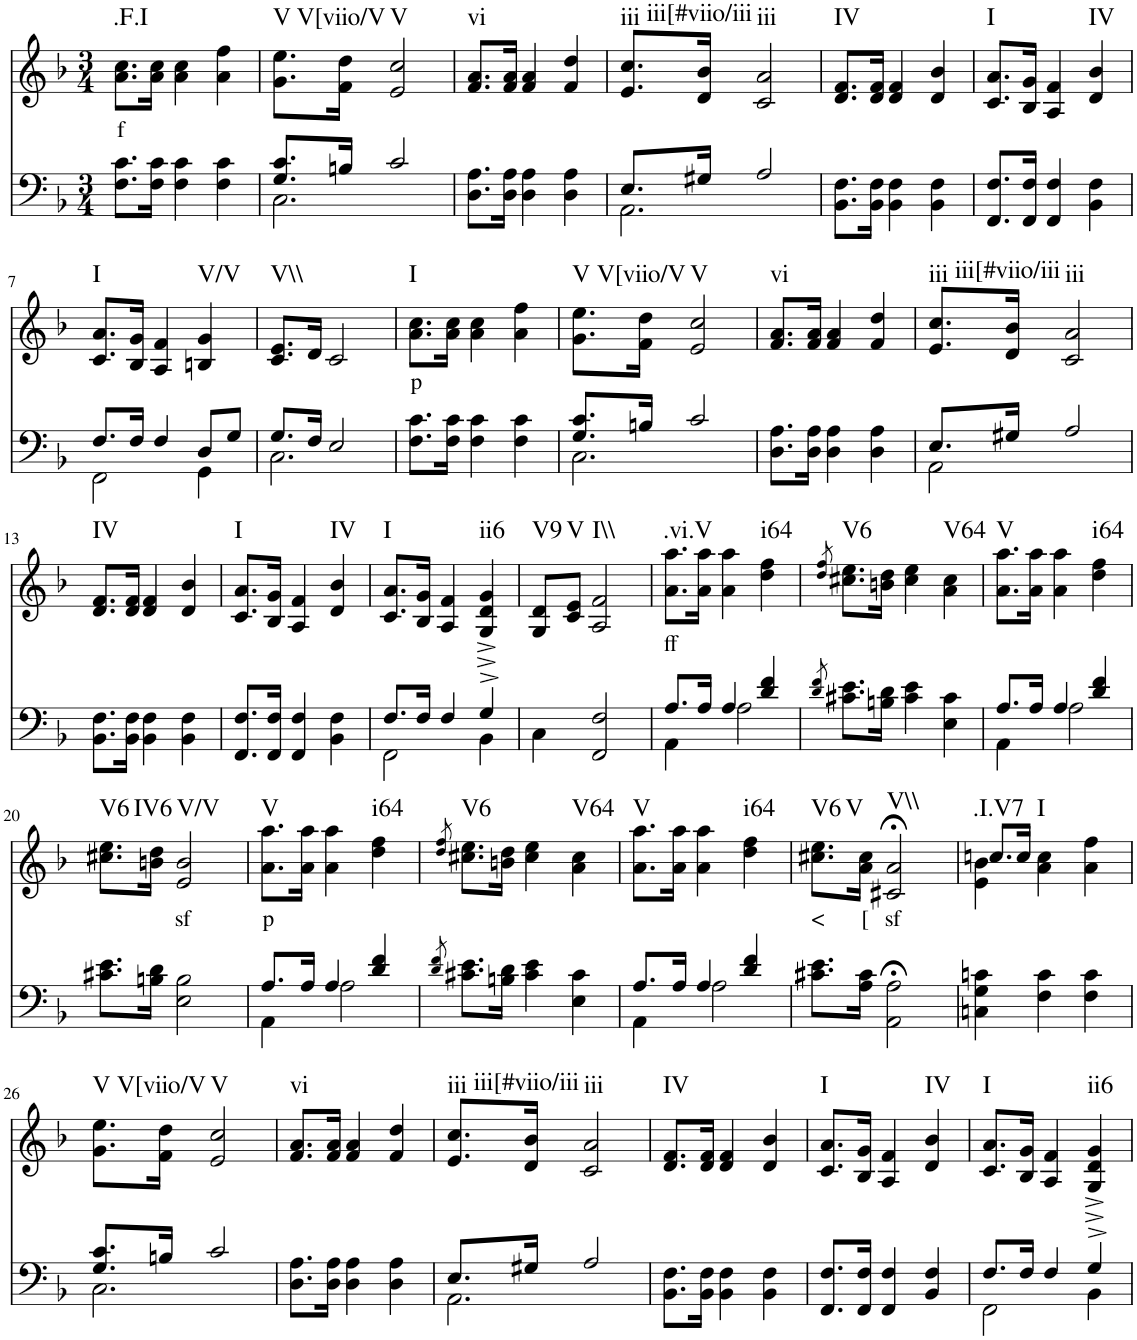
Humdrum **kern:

**kern	**kern	**text	**harte
*part2	*part1	*part1	*part1
*staff2	*staff1	*staff1	*
*I"Piano	*I"Piano	*	*
*I'Pno	*I'Pno	*	*
*clefF4	*clefG2	*	*
*k[b-]	*k[b-]	*	*
*F:	*F:	*	*
*M3/4	*M3/4	*	*
=1	=1	=1	=1
!	!	!LO:LY:b	!LO:H:kt=.F.I
8.F\ 8.c\L	8.a\ 8.cc\L	f	N
16F\ 16c\Jk	16a\ 16cc\Jk	.	.
4F\ 4c\	4a\ 4cc\	.	.
4F\ 4c\	4a\ 4ff\	.	.
=2	=2	=2	=2
*^	*	*	*
!	!	!	!	!LO:H:n=1:kt=V
!	!	!	!	!LO:H:n=2:kt=V[viio/V
8.G/ 8.c/L	2.C\	8.g\ 8.ee\L	.	N N
16Bn/Jk	.	16f\ 16dd\Jk	.	.
!	!	!	!	!LO:H:kt=V
2c/	.	2e/ 2cc/	.	N
*v	*v	*	*	*
=3	=3	=3	=3
!	!	!	!LO:H:kt=vi
8.D\ 8.A\L	8.f/ 8.a/L	.	N
16D\ 16A\Jk	16f/ 16a/Jk	.	.
4D\ 4A\	4f/ 4a/	.	.
4D\ 4A\	4f/ 4dd/	.	.
=4	=4	=4	=4
*^	*	*	*
!	!	!	!	!LO:H:n=1:kt=iii
!	!	!	!	!LO:H:n=2:kt=iii[#viio/iii
8.E/L	2.AA\	8.e/ 8.cc/L	.	N N
16G#X/Jk	.	16d/ 16b-/Jk	.	.
!	!	!	!	!LO:H:kt=iii
2A/	.	2c/ 2a/	.	N
*v	*v	*	*	*
=5	=5	=5	=5
!	!	!	!LO:H:kt=IV
8.BB-\ 8.F\L	8.d/ 8.f/L	.	N
16BB-\ 16F\Jk	16d/ 16f/Jk	.	.
4BB-\ 4F\	4d/ 4f/	.	.
4BB-\ 4F\	4d/ 4b-/	.	.
=6	=6	=6	=6
!	!	!	!LO:H:kt=I
8.FF/ 8.F/L	8.c/ 8.a/L	.	N
16FF/ 16F/Jk	16B-/ 16g/Jk	.	.
4FF/ 4F/	4A/ 4f/	.	.
!	!	!	!LO:H:kt=IV
4BB-\ 4F\	4d/ 4b-/	.	N
!!LO:LB:g=z
=7	=7	=7	=7
*^	*	*	*
!	!	!	!	!LO:H:kt=I
8.F/L	2FF\	8.c/ 8.a/L	.	N
16F/Jk	.	16B-/ 16g/Jk	.	.
4F/	.	4A/ 4f/	.	.
!	!	!	!	!LO:H:kt=V/V
8D/L	4GG\	4Bn/ 4g/	.	N
8G/J	.	.	.	.
=8	=8	=8	=8	=8
!	!	!	!	!LO:H:kt=V\\
8.G/L	2.C\	8.c/ 8.e/L	.	N
16F/Jk	.	16d/Jk	.	.
2E/	.	2c/	.	.
*v	*v	*	*	*
=9	=9	=9	=9
!	!	!LO:LY:b	!LO:H:kt=I
8.F\ 8.c\L	8.a\ 8.cc\L	p	N
16F\ 16c\Jk	16a\ 16cc\Jk	.	.
4F\ 4c\	4a\ 4cc\	.	.
4F\ 4c\	4a\ 4ff\	.	.
=10	=10	=10	=10
*^	*	*	*
!	!	!	!	!LO:H:n=1:kt=V
!	!	!	!	!LO:H:n=2:kt=V[viio/V
8.G/ 8.c/L	2.C\	8.g\ 8.ee\L	.	N N
16Bn/Jk	.	16f\ 16dd\Jk	.	.
!	!	!	!	!LO:H:kt=V
2c/	.	2e/ 2cc/	.	N
*v	*v	*	*	*
=11	=11	=11	=11
!	!	!	!LO:H:kt=vi
8.D\ 8.A\L	8.f/ 8.a/L	.	N
16D\ 16A\Jk	16f/ 16a/Jk	.	.
4D\ 4A\	4f/ 4a/	.	.
4D\ 4A\	4f/ 4dd/	.	.
=12	=12	=12	=12
*^	*	*	*
!	!	!	!	!LO:H:n=1:kt=iii
!	!	!	!	!LO:H:n=2:kt=iii[#viio/iii
8.E/L	2AA\	8.e/ 8.cc/L	.	N N
16G#X/Jk	.	16d/ 16b-/Jk	.	.
!	!	!	!	!LO:H:kt=iii
2A/	.	2c/ 2a/	.	N
.	4ryy	.	.	.
!!LO:LB:g=z
=13	=13	=13	=13	=13
!	!	!	!	!LO:H:kt=IV
*v	*v	*	*	*
8.BB-\ 8.F\L	8.d/ 8.f/L	.	N
16BB-\ 16F\Jk	16d/ 16f/Jk	.	.
4BB-\ 4F\	4d/ 4f/	.	.
4BB-\ 4F\	4d/ 4b-/	.	.
=14	=14	=14	=14
!	!	!	!LO:H:kt=I
8.FF/ 8.F/L	8.c/ 8.a/L	.	N
16FF/ 16F/Jk	16B-/ 16g/Jk	.	.
4FF/ 4F/	4A/ 4f/	.	.
!	!	!	!LO:H:kt=IV
4BB-\ 4F\	4d/ 4b-/	.	N
=15	=15	=15	=15
*^	*	*	*
!	!	!	!	!LO:H:kt=I
8.F/L	2FF\	8.c/ 8.a/L	.	N
16F/Jk	.	16B-/ 16g/Jk	.	.
4F/	.	4A/ 4f/	.	.
!	!	!	!	!LO:H:kt=ii6
4G^/	4BB-\	4G/^ 4d/^ 4g/^	.	N
=16	=16	=16	=16	=16
!	!	!	!	!LO:H:kt=V9
*v	*v	*	*	*
4C\	8G/ 8d/L	.	N
!	!	!	!LO:H:kt=V
.	8c/ 8e/J	.	N
!	!	!	!LO:H:kt=I\\
2FF/ 2F/	2A/ 2f/	.	N
=17	=17	=17	=17
*^	*	*	*
!	!	!	!LO:LY:b	!LO:H:kt=.vi.V
8.A/L	4AA\	8.a\ 8.aa\L	ff	N
16A/Jk	.	16a\ 16aa\Jk	.	.
4A/	2A\	4a\ 4aa\	.	.
!	!	!	!	!LO:H:kt=i64
4d/ 4f/	.	4dd\ 4ff\	.	N
*v	*v	*	*	*
=18	=18	=18	=18
8qd/ 8qf/	8qdd/ 8qff/	.	.
!	!	!	!LO:H:kt=V6
8.c#X\ 8.e\L	8.cc#X\ 8.ee\L	.	N
16Bn\ 16d\Jk	16bn\ 16dd\Jk	.	.
4c#\ 4e\	4cc#\ 4ee\	.	.
!	!	!	!LO:H:kt=V64
4E\ 4c#\	4a\ 4cc#\	.	N
=19	=19	=19	=19
*^	*	*	*
!	!	!	!	!LO:H:kt=V
8.A/L	4AA\	8.a\ 8.aa\L	.	N
16A/Jk	.	16a\ 16aa\Jk	.	.
4A/	2A\	4a\ 4aa\	.	.
!	!	!	!	!LO:H:kt=i64
4d/ 4f/	.	4dd\ 4ff\	.	N
*v	*v	*	*	*
!!LO:LB:g=z
=20	=20	=20	=20
!	!	!	!LO:H:n=1:kt=V6
!	!	!	!LO:H:n=2:kt=IV6
8.c#X\ 8.e\L	8.cc#X\ 8.ee\L	.	N N
16Bn\ 16d\Jk	16bn\ 16dd\Jk	.	.
!	!	!LO:LY:b	!LO:H:kt=V/V
2E\ 2B\	2e/ 2b/	sf	N
=21	=21	=21	=21
*^	*	*	*
!	!	!	!LO:LY:b	!LO:H:kt=V
8.A/L	4AA\	8.a\ 8.aa\L	p	N
16A/Jk	.	16a\ 16aa\Jk	.	.
4A/	2A\	4a\ 4aa\	.	.
!	!	!	!	!LO:H:kt=i64
4d/ 4f/	.	4dd\ 4ff\	.	N
*v	*v	*	*	*
=22	=22	=22	=22
8qd/ 8qf/	8qdd/ 8qff/	.	.
!	!	!	!LO:H:kt=V6
8.c#X\ 8.e\L	8.cc#X\ 8.ee\L	.	N
16Bn\ 16d\Jk	16bn\ 16dd\Jk	.	.
4c#\ 4e\	4cc#\ 4ee\	.	.
!	!	!	!LO:H:kt=V64
4E\ 4c#\	4a\ 4cc#\	.	N
=23	=23	=23	=23
*^	*	*	*
!	!	!	!	!LO:H:kt=V
8.A/L	4AA\	8.a\ 8.aa\L	.	N
16A/Jk	.	16a\ 16aa\Jk	.	.
4A/	2A\	4a\ 4aa\	.	.
!	!	!	!	!LO:H:kt=i64
4d/ 4f/	.	4dd\ 4ff\	.	N
*v	*v	*	*	*
=24	=24	=24	=24
!	!	!LO:LY:b	!LO:H:n=1:kt=V6
!	!	!	!LO:H:n=2:kt=V
8.c#X\ 8.e\L	8.cc#X\ 8.ee\L	<	N N
!	!	!LO:LY:b	!
16A\ 16c#\Jk	16a\ 16cc#\Jk	[	.
!	!	!LO:LY:b	!LO:H:kt=V\\
2AA\;< 2A\;<	2c#X/;< 2a/;<	sf	N
=25	=25	=25	=25
*	*^	*	*
!	!	!	!	!LO:H:kt=.I.V7
4Cn\ 4G\ 4cn\	8.ccn/L	4e\ 4b-\	.	N
.	16cc/Jk	.	.	.
!	!	!	!	!LO:H:kt=I
4F\ 4c\	2ryy	4a\ 4cc\	.	N
4F\ 4c\	.	4a\ 4ff\	.	.
!!LO:LB:g=z
=26	=26	=26	=26	=26
*^	*	*	*	*
!	!	!	!	!	!LO:H:n=1:kt=V
!	!	!	!	!	!LO:H:n=2:kt=V[viio/V
*	*	*v	*v	*	*
8.G/ 8.c/L	2.C\	8.g\ 8.ee\L	.	N N
16Bn/Jk	.	16f\ 16dd\Jk	.	.
!	!	!	!	!LO:H:kt=V
2c/	.	2e/ 2cc/	.	N
*v	*v	*	*	*
=27	=27	=27	=27
!	!	!	!LO:H:kt=vi
8.D\ 8.A\L	8.f/ 8.a/L	.	N
16D\ 16A\Jk	16f/ 16a/Jk	.	.
4D\ 4A\	4f/ 4a/	.	.
4D\ 4A\	4f/ 4dd/	.	.
=28	=28	=28	=28
*^	*	*	*
!	!	!	!	!LO:H:n=1:kt=iii
!	!	!	!	!LO:H:n=2:kt=iii[#viio/iii
8.E/L	2.AA\	8.e/ 8.cc/L	.	N N
16G#X/Jk	.	16d/ 16b-/Jk	.	.
!	!	!	!	!LO:H:kt=iii
2A/	.	2c/ 2a/	.	N
*v	*v	*	*	*
=29	=29	=29	=29
!	!	!	!LO:H:kt=IV
8.BB-\ 8.F\L	8.d/ 8.f/L	.	N
16BB-\ 16F\Jk	16d/ 16f/Jk	.	.
4BB-\ 4F\	4d/ 4f/	.	.
4BB-\ 4F\	4d/ 4b-/	.	.
=30	=30	=30	=30
!	!	!	!LO:H:kt=I
8.FF/ 8.F/L	8.c/ 8.a/L	.	N
16FF/ 16F/Jk	16B-/ 16g/Jk	.	.
4FF/ 4F/	4A/ 4f/	.	.
!	!	!	!LO:H:kt=IV
4BB-/ 4F/	4d/ 4b-/	.	N
=31	=31	=31	=31
*^	*	*	*
!	!	!	!	!LO:H:kt=I
8.F/L	2FF\	8.c/ 8.a/L	.	N
16F/Jk	.	16B-/ 16g/Jk	.	.
4F/	.	4A/ 4f/	.	.
!	!	!	!	!LO:H:kt=ii6
4G^/	4BB-\	4G/^ 4d/^ 4g/^	.	N
*v	*v	*	*	*
=	=	=	=
*-	*-	*-	*-
